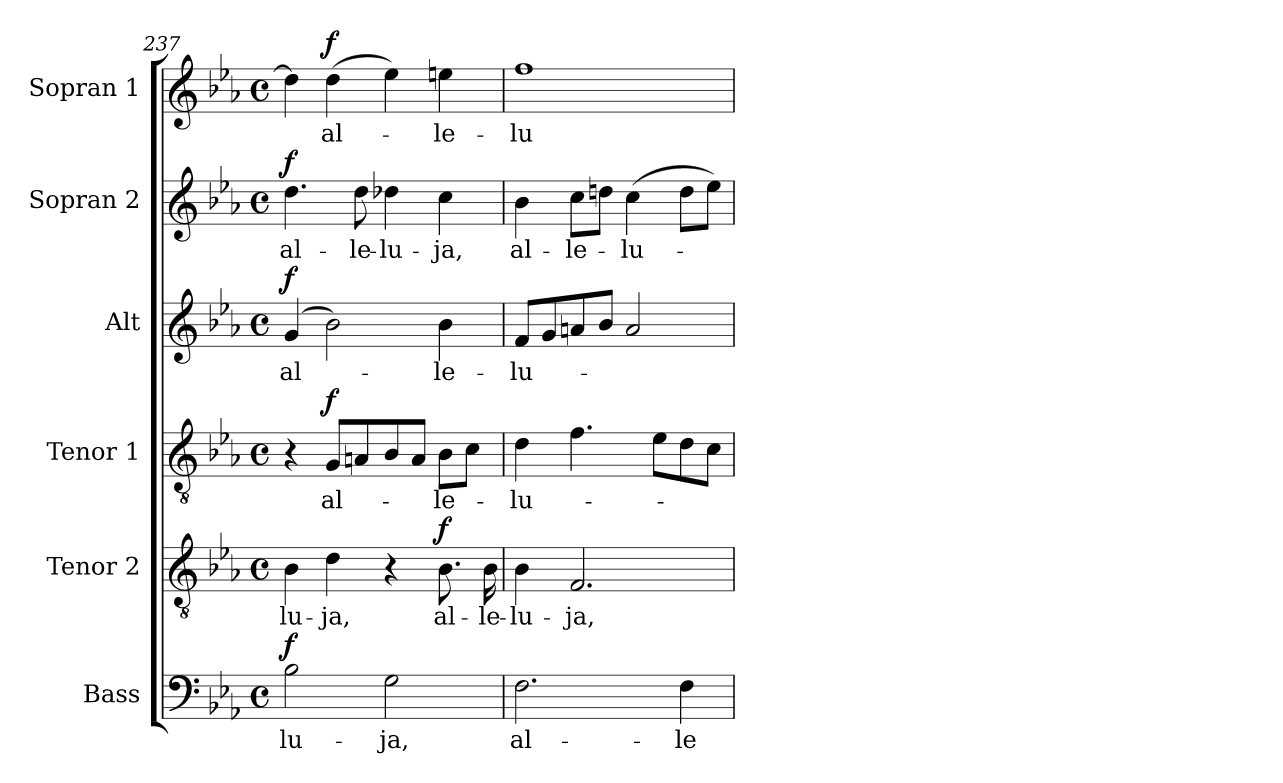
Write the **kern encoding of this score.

**kern	**text	**dynam	**kern	**text	**dynam	**kern	**text	**dynam	**kern	**text	**dynam	**kern	**text	**dynam	**kern	**text	**dynam
*part6	*part6	*part6	*part5	*part5	*part5	*part4	*part4	*part4	*part3	*part3	*part3	*part2	*part2	*part2	*part1	*part1	*part1
*staff6	*staff6	*staff6	*staff5	*staff5	*staff5	*staff4	*staff4	*staff4	*staff3	*staff3	*staff3	*staff2	*staff2	*staff2	*staff1	*staff1	*staff1
*I"Bass	*	*	*I"Tenor 2	*	*	*I"Tenor 1	*	*	*I"Alt	*	*	*I"Sopran 2	*	*	*I"Sopran 1	*	*
*I'B.	*	*	*I'T. 2	*	*	*I'T. 1	*	*	*I'A.	*	*	*I'S. 2	*	*	*I'S. 1	*	*
!!LO:PB:g=z
*clefF4	*	*	*clefGv2	*	*	*clefGv2	*	*	*clefG2	*	*	*clefG2	*	*	*clefG2	*	*
*k[b-e-a-]	*	*	*k[b-e-a-]	*	*	*k[b-e-a-]	*	*	*k[b-e-a-]	*	*	*k[b-e-a-]	*	*	*k[b-e-a-]	*	*
*E-:	*	*	*E-:	*	*	*E-:	*	*	*E-:	*	*	*E-:	*	*	*E-:	*	*
*M4/4	*	*	*M4/4	*	*	*M4/4	*	*	*M4/4	*	*	*M4/4	*	*	*M4/4	*	*
*met(c)	*	*	*met(c)	*	*	*met(c)	*	*	*met(c)	*	*	*met(c)	*	*	*met(c)	*	*
=237	=237	=237	=237	=237	=237	=237	=237	=237	=237	=237	=237	=237	=237	=237	=237	=237	=237
!	!LO:LY:b	!LO:DY:a	!	!LO:LY:b	!	!	!	!	!	!LO:LY:b	!LO:DY:a	!	!LO:LY:b	!LO:DY:a	!	!	!
2B-\	-lu-	f	4B-\	-lu-	.	4r	.	.	(4g/	al-	f	4.dd\	al-	f	4dd\]	.	.
!	!	!	!	!LO:LY:b	!	!	!LO:LY:b	!LO:DY:a	!	!	!	!	!	!	!	!LO:LY:b	!LO:DY:a
.	.	.	4d\	-ja,	.	8G/L	al-	f	2b-\)	.	.	.	.	.	(>4dd\	al-	f
!	!	!	!	!	!	!	!	!	!	!	!	!	!LO:LY:b	!	!	!	!
.	.	.	.	.	.	8An/	.	.	.	.	.	8dd\	-le-	.	.	.	.
!	!LO:LY:b	!	!	!	!	!	!	!	!	!	!	!	!LO:LY:b	!	!	!	!
2G\	-ja,	.	4r	.	.	8B-/	.	.	.	.	.	4dd-X\	-lu-	.	4ee-\)	.	.
.	.	.	.	.	.	8A/J	.	.	.	.	.	.	.	.	.	.	.
!	!	!	!	!LO:LY:b	!LO:DY:a	!	!LO:LY:b	!	!	!LO:LY:b	!	!	!LO:LY:b	!	!	!LO:LY:b	!
.	.	.	8.B-\	al-	f	8B-\L	-le-	.	4b-\	-le-	.	4cc\	-ja,	.	4een\	-le-	.
.	.	.	.	.	.	8c\J	.	.	.	.	.	.	.	.	.	.	.
!	!	!	!	!LO:LY:b	!	!	!	!	!	!	!	!	!	!	!	!	!
.	.	.	16B-\	-le-	.	.	.	.	.	.	.	.	.	.	.	.	.
=238	=238	=238	=238	=238	=238	=238	=238	=238	=238	=238	=238	=238	=238	=238	=238	=238	=238
!	!LO:LY:b	!	!	!LO:LY:b	!	!	!LO:LY:b	!	!	!LO:LY:b	!	!	!LO:LY:b	!	!	!LO:LY:b	!
2.F\	al-	.	4B-\	-lu-	.	4d\	-lu-	.	8f/L	-lu-	.	4b-\	al-	.	1ff	-lu-	.
.	.	.	.	.	.	.	.	.	8g/	.	.	.	.	.	.	.	.
!	!	!	!	!LO:LY:b	!	!	!	!	!	!	!	!	!LO:LY:b	!	!	!	!
.	.	.	2.F/	-ja,	.	4.f\	.	.	8an/	.	.	8cc\L	-le-	.	.	.	.
.	.	.	.	.	.	.	.	.	8b-/J	.	.	8ddn\J	.	.	.	.	.
!	!	!	!	!	!	!	!	!	!	!	!	!	!LO:LY:b	!	!	!	!
.	.	.	.	.	.	.	.	.	2a/	.	.	(>4cc\	-lu-	.	.	.	.
.	.	.	.	.	.	8e-\L	.	.	.	.	.	.	.	.	.	.	.
!	!LO:LY:b	!	!	!	!	!	!	!	!	!	!	!	!	!	!	!	!
4F\	-le-	.	.	.	.	8d\	.	.	.	.	.	8dd\L	.	.	.	.	.
.	.	.	.	.	.	8c\J	.	.	.	.	.	8ee-\J)	.	.	.	.	.
=	=	=	=	=	=	=	=	=	=	=	=	=	=	=	=	=	=
*-	*-	*-	*-	*-	*-	*-	*-	*-	*-	*-	*-	*-	*-	*-	*-	*-	*-
